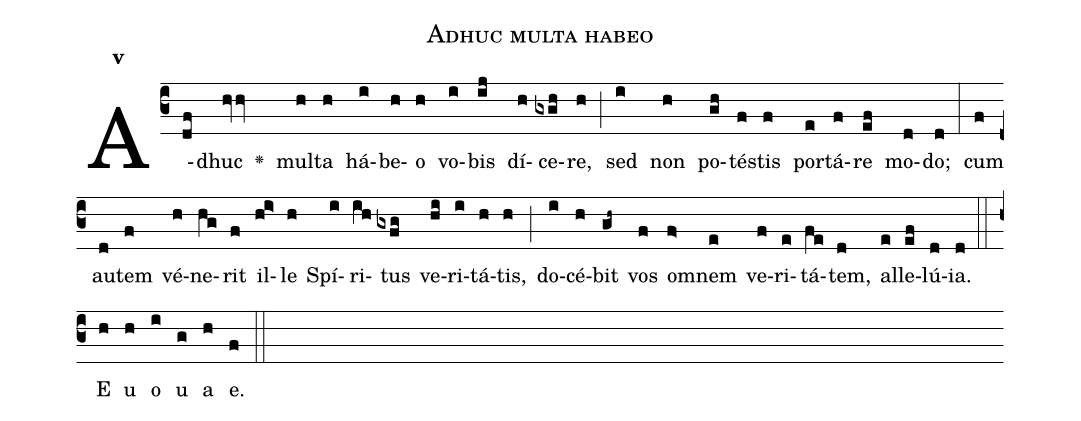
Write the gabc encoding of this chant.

name:Adhuc multa habeo;
office-part:Antiphona;
mode:5;
%%
initial-style: 1;
name: Adhuc multa habeo
book: Antiphonae & Responsoria/Tomus II, p. 228;
occasion: Hebdomada VI Paschae Feria IV;
office-part: Laudes Ant E;
user-notes: ;
commentary: ;
annotation: 5a;
centering-scheme: english;
fontsize: 12;
font: OFLSortsMillGoudy;
height: 11;
width: 4.5;
%%
(c3)A(df)dhuc(hvv) <v>\greheightstar</v>() mul(h)ta(h) há(i)be(h)o(h) vo(i)bis(ij) dí(h)ce(gxgh)re,(h) (;) sed(i) non(h) po(gh)té(f)stis(f) por(e)tá(f)re(ef) mo(d)do;(d) (:) cum(f) au(d)tem(f) vé(h)ne(hg)rit(f) il(hi>)le(h) Spí(i)ri(ih)tus(gxfg) ve(hi)ri(i)tá(h)tis,(h) (;) do(i)cé(h)bit(gh~) vos(f) om(f>)nem(e) ve(f)ri(e)tá(fe)tem,(d) al(e)le(ef)lú(d)ia.(d) (::)
E(h) u(h) o(i) u(g) a(h) e.(f) (::)
